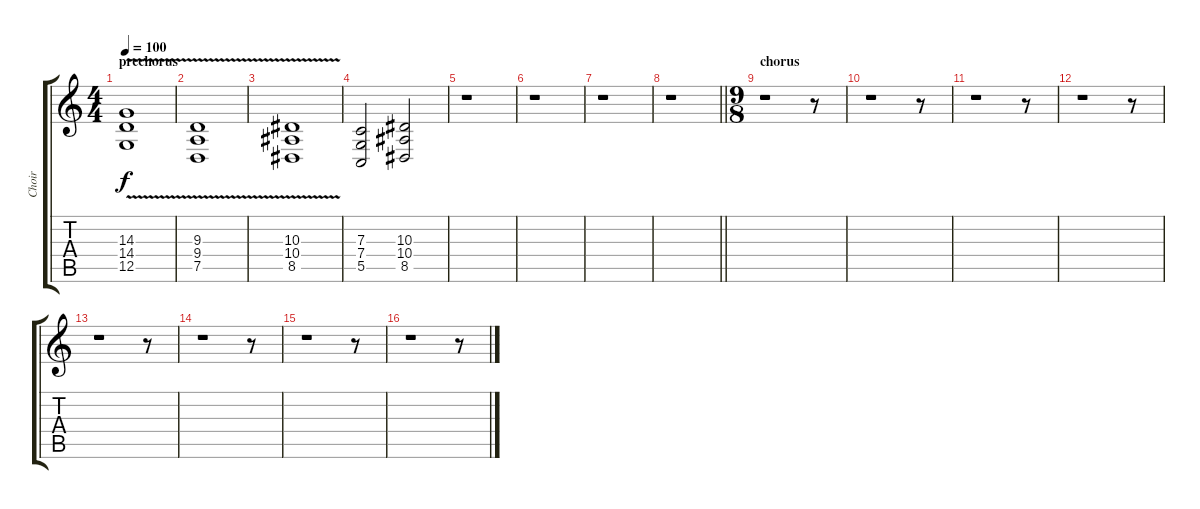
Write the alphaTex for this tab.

\track ("Choir" "Choir") {instrument choiraahs}
\staff {score tabs}
\tuning (D4 A3 F3 C3 G2 C2) {hide}
\ts (4 4)
\section ("" "prechorus")
\tempo 100
\clef g2
\ks c
(14.3{v} 14.4{v} 12.5{v}).1{dy f} |
(9.3{v} 9.4{v} 7.5{v}).1 |
(10.3{v} 10.4{v} 8.5{v}).1 |
(7.3 7.4 5.5).2 (10.3 10.4 8.5).2 |
r.1 |
r.1 |
r.1 |
\barLineRight lightlight
r.1 |
\ts (9 8)
\section ("" "chorus")
r.1 r.8 |
r.1 r.8 |
r.1 r.8 |
r.1 r.8 |
r.1 r.8 |
r.1 r.8 |
r.1 r.8 |
r.1 r.8
